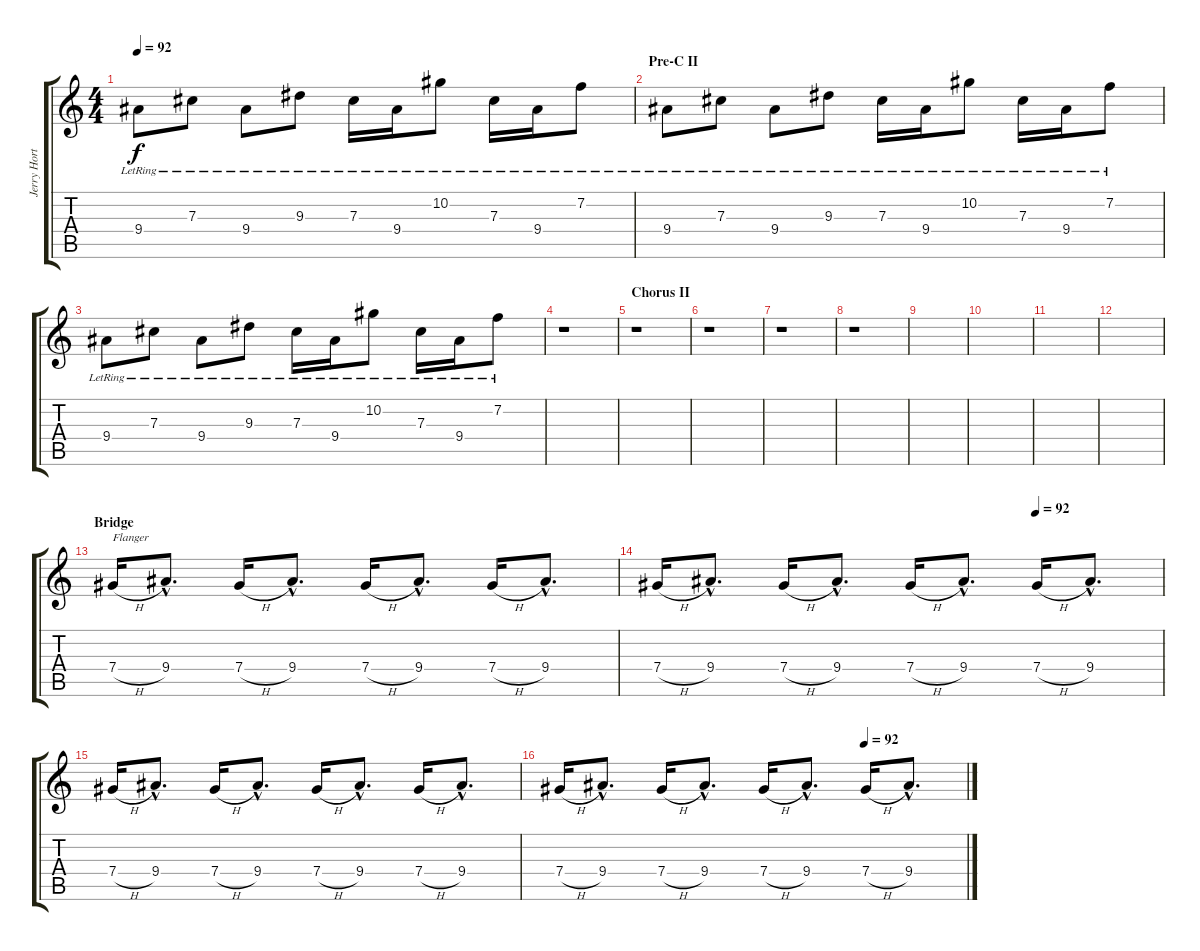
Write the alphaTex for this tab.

\track ("Jerry Horton - Clean Guitar" "Jerry Hort") {instrument electricguitarclean}
\staff {score tabs}
\tuning (Eb4 Bb3 Gb3 Db3 Ab2 Db2) {hide}
\ts (4 4)
\tempo 92
\clef g2
\ks c
9.4{lr}.8{dy f} 7.3{lr}.8 9.4{lr}.8 9.3{lr}.8 7.3{lr}.16 9.4{lr}.16 10.2{lr}.8 7.3{lr}.16 9.4{lr}.16 7.2{lr}.8 |
\section ("" "Pre-C II")
9.4{lr}.8 7.3{lr}.8 9.4{lr}.8 9.3{lr}.8 7.3{lr}.16 9.4{lr}.16 10.2{lr}.8 7.3{lr}.16 9.4{lr}.16 7.2{lr}.8 |
9.4{lr}.8 7.3{lr}.8 9.4{lr}.8 9.3{lr}.8 7.3{lr}.16 9.4{lr}.16 10.2{lr}.8 7.3{lr}.16 9.4{lr}.16 7.2{lr}.8 |
r.1 |
\section ("" "Chorus II")
r.1 |
r.1 |
r.1 |
r.1 |
|
|
|
|
\section ("" "Bridge")
7.4{h}.16{txt "Flanger" volume 6 instrument overdrivenguitar} 9.4{hac}.8{d volume 14} 7.4{h}.16{balance 16} 9.4{hac}.8{d} 7.4{h}.16{balance 0} 9.4{hac}.8{d} 7.4{h}.16{balance 16} 9.4{hac}.8{d} |
\tempo (92 0.75)
7.4{h}.16{balance 0} 9.4{hac}.8{d} 7.4{h}.16{balance 16} 9.4{hac}.8{d} 7.4{h}.16{balance 0} 9.4{hac}.8{d} 7.4{h}.16{balance 16} 9.4{hac}.8{d} |
7.4{h}.16{volume 6 instrument overdrivenguitar} 9.4{hac}.8{d volume 14} 7.4{h}.16{balance 16} 9.4{hac}.8{d} 7.4{h}.16{balance 0} 9.4{hac}.8{d} 7.4{h}.16{balance 16} 9.4{hac}.8{d} |
\tempo (92 0.75)
7.4{h}.16{balance 0} 9.4{hac}.8{d} 7.4{h}.16{balance 16} 9.4{hac}.8{d} 7.4{h}.16{balance 0} 9.4{hac}.8{d} 7.4{h}.16{balance 16} 9.4{hac}.8{d}
